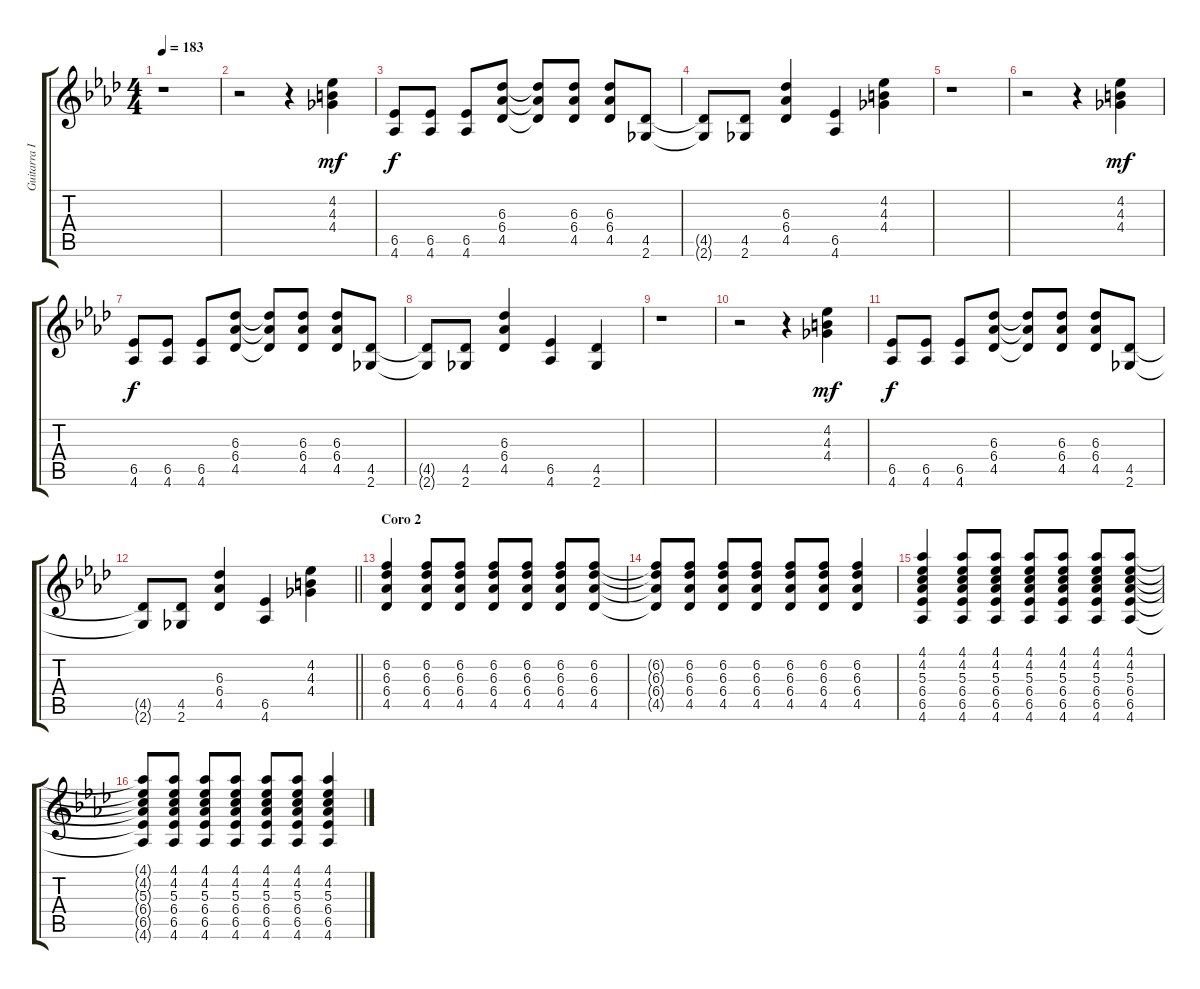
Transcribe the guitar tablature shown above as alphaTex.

\track ("Guitarra II" "Guitarra I") {instrument distortionguitar}
\staff {score tabs}
\tuning (E4 B3 G3 D3 A2 E2) {hide}
\ts (4 4)
\tempo 183
\clef g2
\ks ab
r.1{dy f} |
r.2 r.4 (4.2 4.3 4.4).4{dy mf} |
(6.5 4.6).8{dy f} (6.5 4.6).8 (6.5 4.6).8 (6.3 6.4 4.5).8 (6.3{t} 6.4{t} 4.5{t}).8 (6.3 6.4 4.5).8 (6.3 6.4 4.5).8 (4.5 2.6).8 |
(4.5{t} 2.6{t}).8 (4.5 2.6).8 (6.3 6.4 4.5).4 (6.5 4.6).4 (4.2 4.3 4.4).4 |
r.1 |
r.2 r.4 (4.2 4.3 4.4).4{dy mf} |
(6.5 4.6).8{dy f} (6.5 4.6).8 (6.5 4.6).8 (6.3 6.4 4.5).8 (6.3{t} 6.4{t} 4.5{t}).8 (6.3 6.4 4.5).8 (6.3 6.4 4.5).8 (4.5 2.6).8 |
(4.5{t} 2.6{t}).8 (4.5 2.6).8 (6.3 6.4 4.5).4 (6.5 4.6).4 (4.5 2.6).4 |
r.1 |
r.2 r.4 (4.2 4.3 4.4).4{dy mf} |
(6.5 4.6).8{dy f} (6.5 4.6).8 (6.5 4.6).8 (6.3 6.4 4.5).8 (6.3{t} 6.4{t} 4.5{t}).8 (6.3 6.4 4.5).8 (6.3 6.4 4.5).8 (4.5 2.6).8 |
\barLineRight lightlight
(4.5{t} 2.6{t}).8 (4.5 2.6).8 (6.3 6.4 4.5).4 (6.5 4.6).4 (4.2 4.3 4.4).4 |
\section ("" "Coro 2")
(6.2 6.3 6.4 4.5).4{volume 10} (6.2 6.3 6.4 4.5).8 (6.2 6.3 6.4 4.5).8 (6.2 6.3 6.4 4.5).8 (6.2 6.3 6.4 4.5).8 (6.2 6.3 6.4 4.5).8 (6.2 6.3 6.4 4.5).8 |
(6.2{t} 6.3{t} 6.4{t} 4.5{t}).8 (6.2 6.3 6.4 4.5).8 (6.2 6.3 6.4 4.5).8 (6.2 6.3 6.4 4.5).8 (6.2 6.3 6.4 4.5).8 (6.2 6.3 6.4 4.5).8 (6.2 6.3 6.4 4.5).4 |
(4.1 4.2 5.3 6.4 6.5 4.6).4 (4.1 4.2 5.3 6.4 6.5 4.6).8 (4.1 4.2 5.3 6.4 6.5 4.6).8 (4.1 4.2 5.3 6.4 6.5 4.6).8 (4.1 4.2 5.3 6.4 6.5 4.6).8 (4.1 4.2 5.3 6.4 6.5 4.6).8 (4.1 4.2 5.3 6.4 6.5 4.6).8 |
(4.1{t} 4.2{t} 5.3{t} 6.4{t} 6.5{t} 4.6{t}).8 (4.1 4.2 5.3 6.4 6.5 4.6).8 (4.1 4.2 5.3 6.4 6.5 4.6).8 (4.1 4.2 5.3 6.4 6.5 4.6).8 (4.1 4.2 5.3 6.4 6.5 4.6).8 (4.1 4.2 5.3 6.4 6.5 4.6).8 (4.1 4.2 5.3 6.4 6.5 4.6).4
